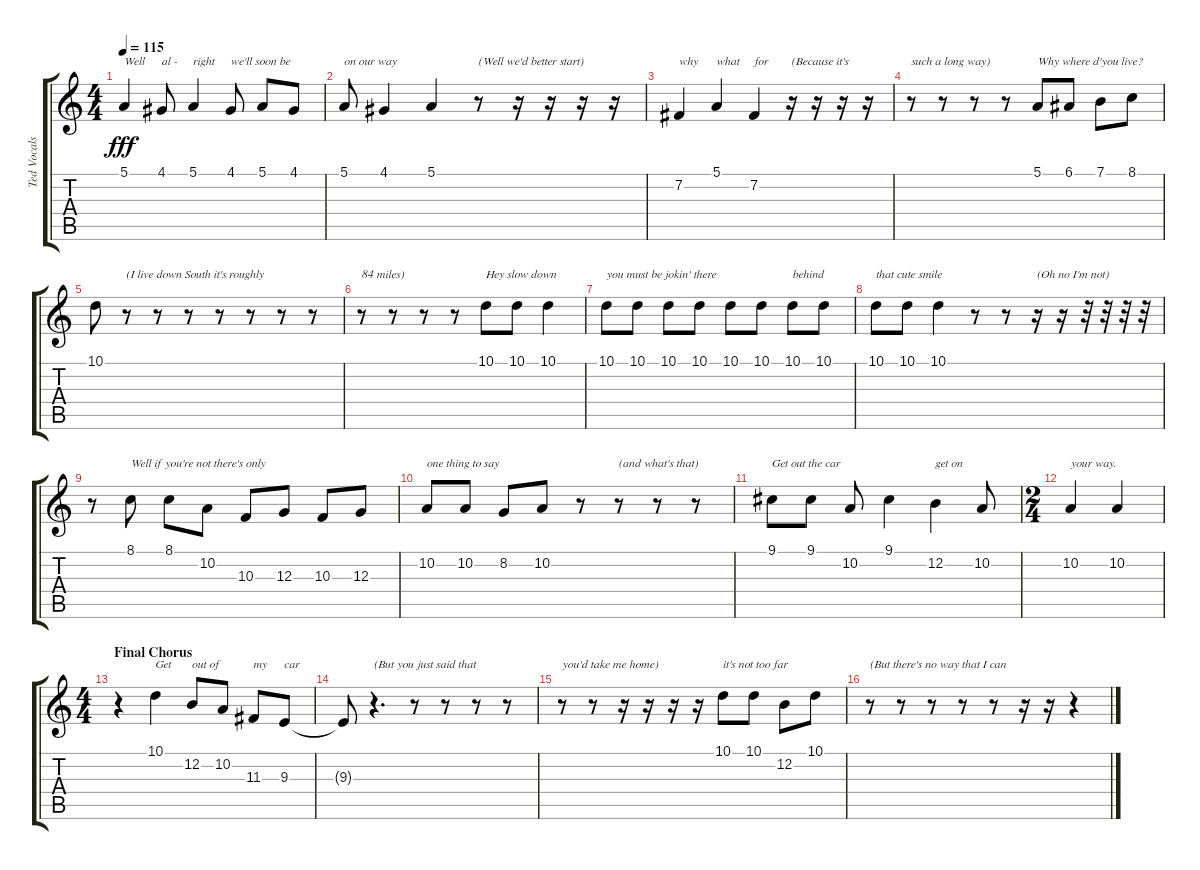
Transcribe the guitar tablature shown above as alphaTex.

\track ("Ted Vocals" "Ted Vocals") {instrument clarinet}
\staff {score tabs}
\tuning (E4 B3 G3 D3 A2 E2) {hide}
\ts (4 4)
\tempo 115
\clef g2
\ks c
5.1.4{txt "Well" dy fff} 4.1.8{txt "al -"} 5.1.4{txt "right"} 4.1.8{txt "we'll soon be"} 5.1.8{txt " "} 4.1.8 |
5.1.8{txt "on our way"} 4.1.4 5.1.4 r.8{txt "(Well we'd better start)"} r.16 r.16 r.16 r.16 |
7.2.4{txt "why"} 5.1.4{txt "what"} 7.2.4{txt "for"} r.16{txt "(Because it's"} r.16 r.16 r.16 |
r.8{txt "such a long way)"} r.8 r.8 r.8 5.1.8{txt "Why where d'you live?"} 6.1.8 7.1.8 8.1.8 |
10.1.8 r.8{txt "(I live down South it's roughly"} r.8{txt " "} r.8{txt " "} r.8{txt " "} r.8{txt " "} r.8{txt " "} r.8{txt " "} |
r.8{txt "84 miles)"} r.8 r.8 r.8 10.1.8{txt "Hey slow down"} 10.1.8 10.1.4 |
10.1.8{txt "you must be jokin' there "} 10.1.8 10.1.8 10.1.8 10.1.8 10.1.8{txt " "} 10.1.8{txt "behind"} 10.1.8 |
10.1.8{txt "that cute smile"} 10.1.8 10.1.4 r.8 r.8 r.16{txt "(Oh no I'm not)"} r.16 r.32 r.32 r.32 r.32 |
r.8 8.1.8{txt "Well if you're not there's only"} 8.1.8{txt " "} 10.2.8{txt " "} 10.3.8{txt " "} 12.3.8{txt " "} 10.3.8 12.3.8{txt " "} |
10.2.8{txt "one thing to say"} 10.2.8 8.2.8 10.2.8 r.8 r.8{txt "(and what's that)"} r.8 r.8 |
9.1.8{txt "Get out the car"} 9.1.8{txt " "} 10.2.8{txt " "} 9.1.4{txt " "} 12.2.4{txt "get on"} 10.2.8{txt " "} |
\ts (2 4)
10.2.4{txt "your way."} 10.2.4{txt " "} |
\ts (4 4)
\section ("" "Final Chorus")
r.4 10.1.4{txt "Get"} 12.2.8{txt "out of"} 10.2.8 11.3.8{txt "my"} 9.3.8{txt "car"} |
9.3{t}.8 r.4{d txt "(But you just said that"} r.8 r.8 r.8 r.8 |
r.8{txt "you'd take me home)"} r.8 r.16 r.16 r.16 r.16{txt " "} 10.1.8{txt "it's not too far"} 10.1.8 12.2.8 10.1.8 |
r.8{txt "(But there's no way that I can"} r.8 r.8 r.8 r.8 r.16 r.16 r.4
